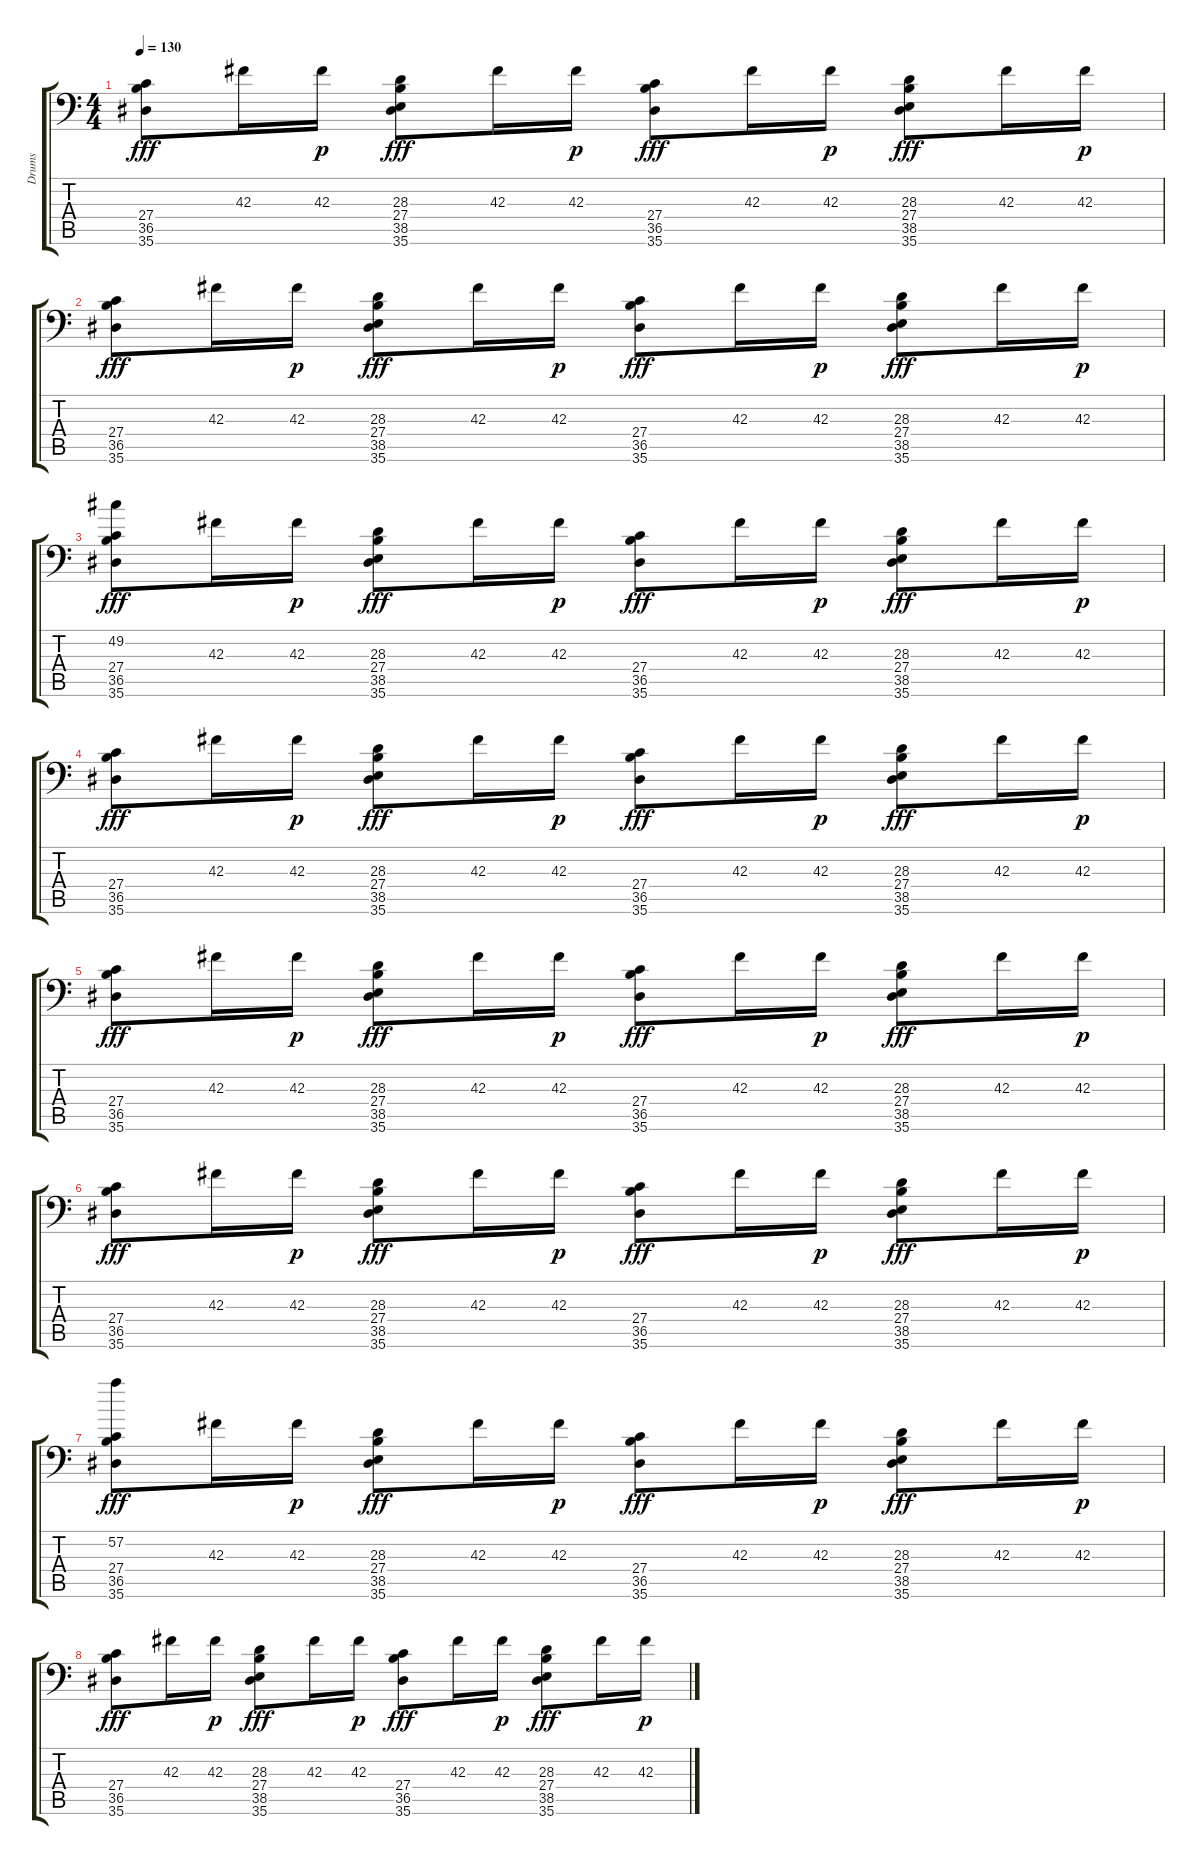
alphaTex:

\track ("Drums" "Drums") {instrument acousticgrandpiano}
\staff {score tabs}
\tuning (C-1 C-1 C-1 C-1 C-1 C-1) {hide}
\ts (4 4)
\tempo 130
\clef f4
\ks c
(27.4 36.5 35.6).8{dy fff} 42.3.16 42.3.16{dy p} (28.3 27.4 38.5 35.6).8{dy fff} 42.3.16 42.3.16{dy p} (27.4 36.5 35.6).8{dy fff} 42.3.16 42.3.16{dy p} (28.3 27.4 38.5 35.6).8{dy fff} 42.3.16 42.3.16{dy p} |
(27.4 36.5 35.6).8{dy fff} 42.3.16 42.3.16{dy p} (28.3 27.4 38.5 35.6).8{dy fff} 42.3.16 42.3.16{dy p} (27.4 36.5 35.6).8{dy fff} 42.3.16 42.3.16{dy p} (28.3 27.4 38.5 35.6).8{dy fff} 42.3.16 42.3.16{dy p} |
(49.2 27.4 36.5 35.6).8{dy fff} 42.3.16 42.3.16{dy p} (28.3 27.4 38.5 35.6).8{dy fff} 42.3.16 42.3.16{dy p} (27.4 36.5 35.6).8{dy fff} 42.3.16 42.3.16{dy p} (28.3 27.4 38.5 35.6).8{dy fff} 42.3.16 42.3.16{dy p} |
(27.4 36.5 35.6).8{dy fff} 42.3.16 42.3.16{dy p} (28.3 27.4 38.5 35.6).8{dy fff} 42.3.16 42.3.16{dy p} (27.4 36.5 35.6).8{dy fff} 42.3.16 42.3.16{dy p} (28.3 27.4 38.5 35.6).8{dy fff} 42.3.16 42.3.16{dy p} |
(27.4 36.5 35.6).8{dy fff} 42.3.16 42.3.16{dy p} (28.3 27.4 38.5 35.6).8{dy fff} 42.3.16 42.3.16{dy p} (27.4 36.5 35.6).8{dy fff} 42.3.16 42.3.16{dy p} (28.3 27.4 38.5 35.6).8{dy fff} 42.3.16 42.3.16{dy p} |
(27.4 36.5 35.6).8{dy fff} 42.3.16 42.3.16{dy p} (28.3 27.4 38.5 35.6).8{dy fff} 42.3.16 42.3.16{dy p} (27.4 36.5 35.6).8{dy fff} 42.3.16 42.3.16{dy p} (28.3 27.4 38.5 35.6).8{dy fff} 42.3.16 42.3.16{dy p} |
(57.2 27.4 36.5 35.6).8{dy fff} 42.3.16 42.3.16{dy p} (28.3 27.4 38.5 35.6).8{dy fff} 42.3.16 42.3.16{dy p} (27.4 36.5 35.6).8{dy fff} 42.3.16 42.3.16{dy p} (28.3 27.4 38.5 35.6).8{dy fff} 42.3.16 42.3.16{dy p} |
(27.4 36.5 35.6).8{dy fff} 42.3.16 42.3.16{dy p} (28.3 27.4 38.5 35.6).8{dy fff} 42.3.16 42.3.16{dy p} (27.4 36.5 35.6).8{dy fff} 42.3.16 42.3.16{dy p} (28.3 27.4 38.5 35.6).8{dy fff} 42.3.16 42.3.16{dy p}
